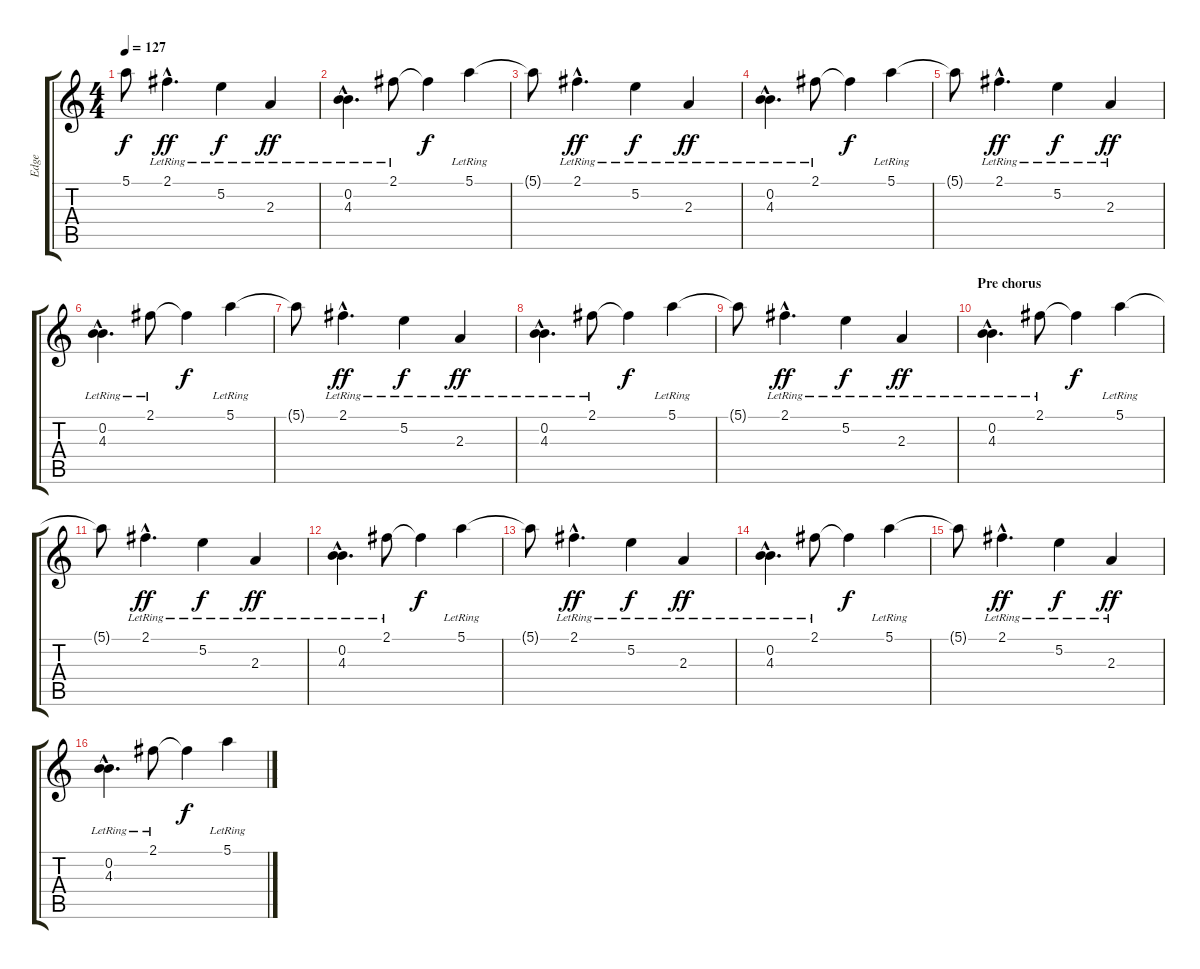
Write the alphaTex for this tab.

\track ("Edge" "Edge") {instrument acousticguitarsteel}
\staff {score tabs}
\tuning (E4 B3 G3 D3 A2 E2) {hide}
\ts (4 4)
\tempo 127
\clef g2
\ks c
5.1{t}.8{dy f} 2.1{hac lr}.4{d dy ff} 5.2{lr}.4{dy f} 2.3{lr}.4{dy ff} |
(0.2{hac lr} 4.3{hac lr}).4{d} 2.1{lr}.8 2.1{t}.4{dy f} 5.1{lr}.4 |
5.1{t}.8 2.1{hac lr}.4{d dy ff} 5.2{lr}.4{dy f} 2.3{lr}.4{dy ff} |
(0.2{hac lr} 4.3{hac lr}).4{d} 2.1{lr}.8 2.1{t}.4{dy f} 5.1{lr}.4 |
5.1{t}.8 2.1{hac lr}.4{d dy ff} 5.2{lr}.4{dy f} 2.3{lr}.4{dy ff} |
(0.2{hac lr} 4.3{hac lr}).4{d} 2.1{lr}.8 2.1{t}.4{dy f} 5.1{lr}.4 |
5.1{t}.8 2.1{hac lr}.4{d dy ff} 5.2{lr}.4{dy f} 2.3{lr}.4{dy ff} |
(0.2{hac lr} 4.3{hac lr}).4{d} 2.1{lr}.8 2.1{t}.4{dy f} 5.1{lr}.4 |
5.1{t}.8 2.1{hac lr}.4{d dy ff} 5.2{lr}.4{dy f} 2.3{lr}.4{dy ff} |
\section ("" "Pre chorus")
(0.2{hac lr} 4.3{hac lr}).4{d} 2.1{lr}.8 2.1{t}.4{dy f} 5.1{lr}.4 |
5.1{t}.8 2.1{hac lr}.4{d dy ff} 5.2{lr}.4{dy f} 2.3{lr}.4{dy ff} |
(0.2{hac lr} 4.3{hac lr}).4{d} 2.1{lr}.8 2.1{t}.4{dy f} 5.1{lr}.4 |
5.1{t}.8 2.1{hac lr}.4{d dy ff} 5.2{lr}.4{dy f} 2.3{lr}.4{dy ff} |
(0.2{hac lr} 4.3{hac lr}).4{d} 2.1{lr}.8 2.1{t}.4{dy f} 5.1{lr}.4 |
5.1{t}.8 2.1{hac lr}.4{d dy ff} 5.2{lr}.4{dy f} 2.3{lr}.4{dy ff} |
(0.2{hac lr} 4.3{hac lr}).4{d} 2.1{lr}.8 2.1{t}.4{dy f} 5.1{lr}.4
